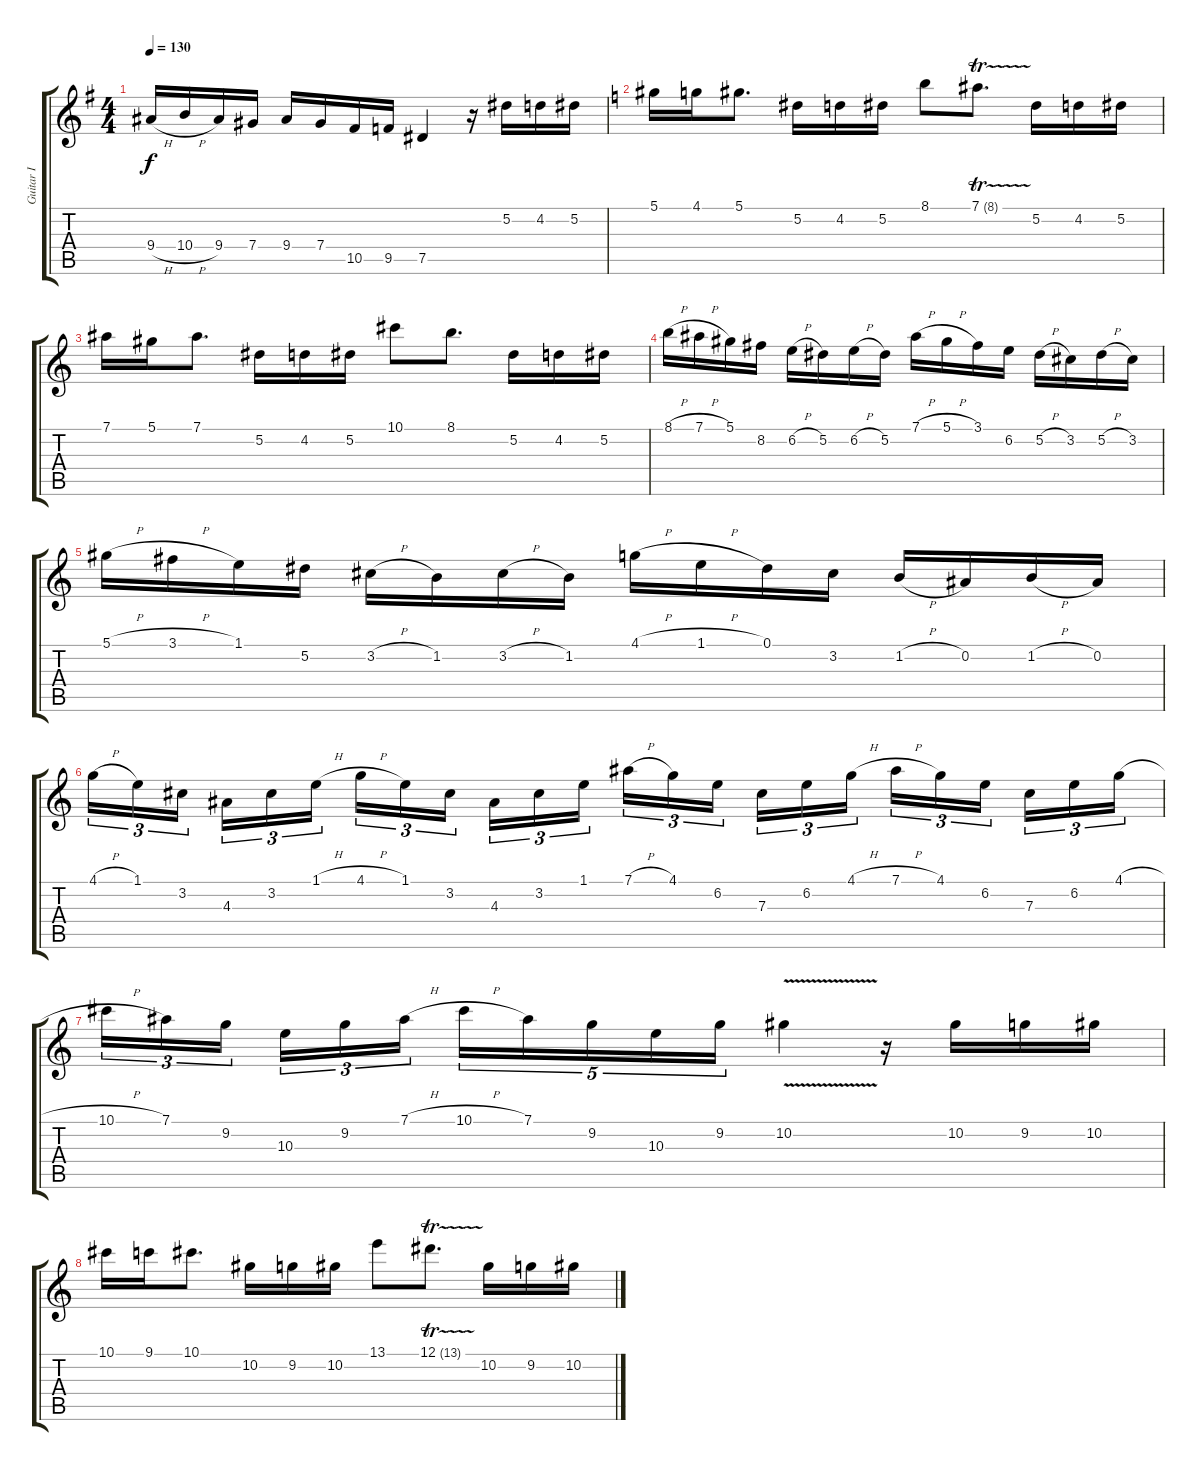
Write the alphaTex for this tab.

\track ("Guitar I" "Guitar I") {instrument acousticguitarnylon}
\staff {score tabs}
\tuning (Eb4 Bb3 Gb3 Db3 Ab2 Eb2) {hide}
\ts (4 4)
\tempo 130
\clef g2
\ks g
9.4{h}.16{dy f} 10.4{h}.16 9.4.16 7.4.16 9.4.16 7.4.16 10.5.16 9.5.16 7.5.4 r.16 5.2.16 4.2.16 5.2.16 |
\ks c
5.1.16 4.1.16 5.1.8{d} 5.2.16 4.2.16 5.2.16 8.1.8 7.1{tr (8 32)}.8{d} 5.2.16 4.2.16 5.2.16 |
7.1.16 5.1.16 7.1.8{d} 5.2.16 4.2.16 5.2.16 10.1.8 8.1.8{d} 5.2.16 4.2.16 5.2.16 |
8.1{h}.16 7.1{h}.16 5.1.16 8.2.16 6.2{h}.16 5.2.16 6.2{h}.16 5.2.16 7.1{h}.16 5.1{h}.16 3.1.16 6.2.16 5.2{h}.16 3.2.16 5.2{h}.16 3.2.16 |
5.1{h}.16 3.1{h}.16 1.1.16 5.2.16 3.2{h}.16 1.2.16 3.2{h}.16 1.2.16 4.1{h}.16 1.1{h}.16 0.1.16 3.2.16 1.2{h}.16 0.2.16 1.2{h}.16 0.2.16 |
4.1{h}.16{tu (3 2)} 1.1.16{tu (3 2)} 3.2.16{tu (3 2) beam splitsecondary} 4.3.16{tu (3 2)} 3.2.16{tu (3 2)} 1.1{h}.16{tu (3 2)} 4.1{h}.16{tu (3 2)} 1.1.16{tu (3 2)} 3.2.16{tu (3 2) beam splitsecondary} 4.3.16{tu (3 2)} 3.2.16{tu (3 2)} 1.1.16{tu (3 2)} 7.1{h}.16{tu (3 2)} 4.1.16{tu (3 2)} 6.2.16{tu (3 2) beam splitsecondary} 7.3.16{tu (3 2)} 6.2.16{tu (3 2)} 4.1{h}.16{tu (3 2)} 7.1{h}.16{tu (3 2)} 4.1.16{tu (3 2)} 6.2.16{tu (3 2) beam splitsecondary} 7.3.16{tu (3 2)} 6.2.16{tu (3 2)} 4.1{h}.16{tu (3 2)} |
10.1{h}.16{tu (3 2)} 7.1.16{tu (3 2)} 9.2.16{tu (3 2) beam splitsecondary} 10.3.16{tu (3 2)} 9.2.16{tu (3 2)} 7.1{h}.16{tu (3 2)} 10.1{h}.16{tu (5 4)} 7.1.16{tu (5 4)} 9.2.16{tu (5 4)} 10.3.16{tu (5 4)} 9.2.16{tu (5 4)} 10.2{v}.4 r.16 10.2.16 9.2.16 10.2.16 |
10.1.16 9.1.16 10.1.8{d} 10.2.16 9.2.16 10.2.16 13.1.8 12.1{tr (13 32)}.8{d} 10.2.16 9.2.16 10.2.16
